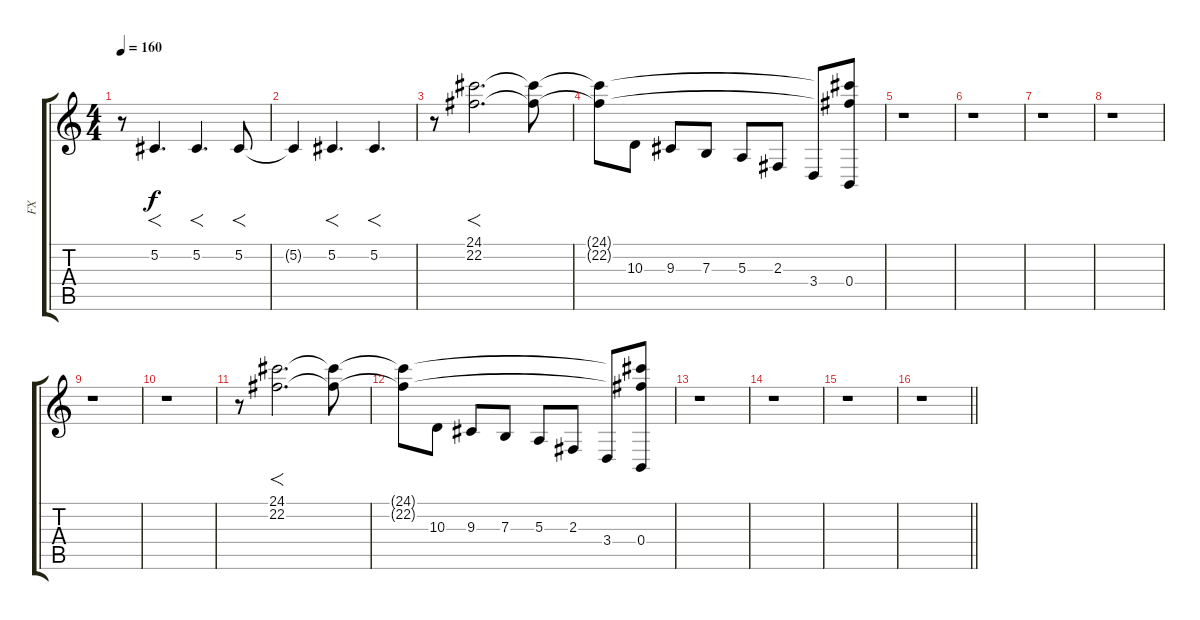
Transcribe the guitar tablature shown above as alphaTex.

\track ("FX" "FX") {instrument lead3calliope}
\staff {score tabs}
\tuning (Db4 Ab3 E3 B2 Gb2 B1) {hide}
\ts (4 4)
\tempo 160
\clef g2
\ks c
r.8{dy f} 5.2.4{f d volume 10 instrument lead4chiff} 5.2.4{f d} 5.2.8{f} |
5.2{t}.4 5.2.4{f d} 5.2.4{f d} |
r.8 (24.1 22.2).2{f d} (24.1{t} 22.2{t}).8 |
(24.1{t} 22.2{t}).8 10.3.8 9.3.8 7.3.8 5.3.8 2.3.8 3.4.8 (24.1{t} 22.2{t} 0.4).8 |
r.1 |
r.1 |
r.1 |
r.1 |
r.1 |
r.1 |
r.8 (24.1 22.2).2{f d} (24.1{t} 22.2{t}).8 |
(24.1{t} 22.2{t}).8 10.3.8 9.3.8 7.3.8 5.3.8 2.3.8 3.4.8 (24.1{t} 22.2{t} 0.4).8 |
r.1 |
r.1 |
r.1 |
\barLineRight lightlight
r.1
